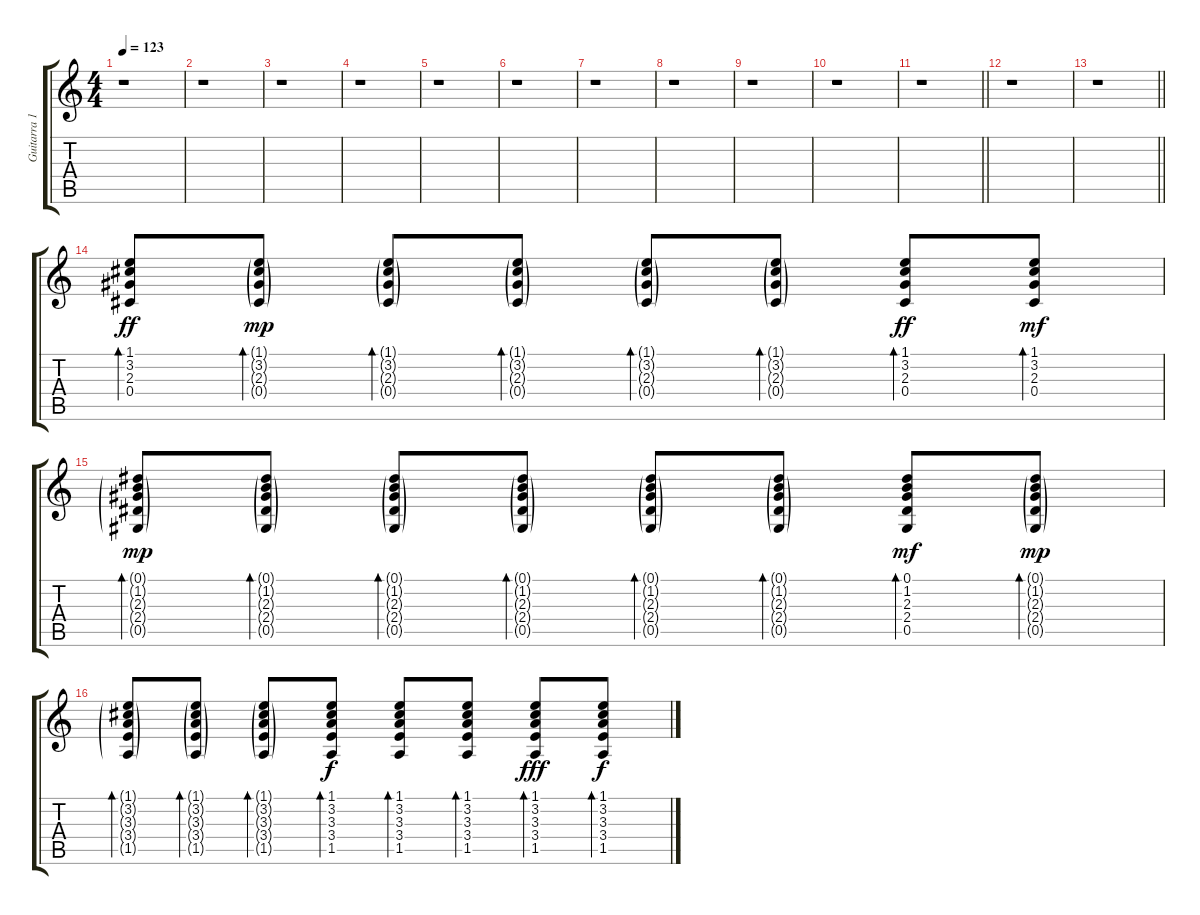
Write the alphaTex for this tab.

\track ("Guitarra 1" "Guitarra 1") {instrument electricguitarclean}
\staff {score tabs}
\tuning (Eb4 Bb3 Gb3 Db3 Ab2 Eb2) {hide}
\ts (4 4)
\tempo 123
\clef g2
\ks c
r.1{dy p} |
r.1 |
r.1 |
r.1 |
r.1 |
r.1 |
r.1 |
r.1 |
r.1 |
r.1 |
\barLineRight lightlight
r.1 |
r.1 |
\barLineRight lightlight
r.1 |
(1.1 3.2 2.3 0.4).8{bd 60 dy ff volume 12 balance 11} (1.1{g} 3.2{g} 2.3{g} 0.4{g}).8{bd 60 dy mp} (1.1{g} 3.2{g} 2.3{g} 0.4{g}).8{bd 60} (1.1{g} 3.2{g} 2.3{g} 0.4{g}).8{bd 60} (1.1{g} 3.2{g} 2.3{g} 0.4{g}).8{bd 60} (1.1{g} 3.2{g} 2.3{g} 0.4{g}).8{bd 60} (1.1 3.2 2.3 0.4).8{bd 60 dy ff} (1.1 3.2 2.3 0.4).8{bd 60 dy mf} |
(0.1{g} 1.2{g} 2.3{g} 2.4{g} 0.5{g}).8{bd 60 dy mp} (0.1{g} 1.2{g} 2.3{g} 2.4{g} 0.5{g}).8{bd 60} (0.1{g} 1.2{g} 2.3{g} 2.4{g} 0.5{g}).8{bd 60} (0.1{g} 1.2{g} 2.3{g} 2.4{g} 0.5{g}).8{bd 60} (0.1{g} 1.2{g} 2.3{g} 2.4{g} 0.5{g}).8{bd 60} (0.1{g} 1.2{g} 2.3{g} 2.4{g} 0.5{g}).8{bd 60} (0.1 1.2 2.3 2.4 0.5).8{bd 60 dy mf} (0.1{g} 1.2{g} 2.3{g} 2.4{g} 0.5{g}).8{bd 60 dy mp} |
(1.1{g} 3.2{g} 3.3{g} 3.4{g} 1.5{g}).8{bd 60} (1.1{g} 3.2{g} 3.3{g} 3.4{g} 1.5{g}).8{bd 60} (1.1{g} 3.2{g} 3.3{g} 3.4{g} 1.5{g}).8{bd 60} (1.1 3.2 3.3 3.4 1.5).8{bd 60 dy f} (1.1 3.2 3.3 3.4 1.5).8{bd 60} (1.1 3.2 3.3 3.4 1.5).8{bd 60} (1.1 3.2 3.3 3.4 1.5).8{bd 60 dy fff} (1.1 3.2 3.3 3.4 1.5).8{bd 60 dy f}
